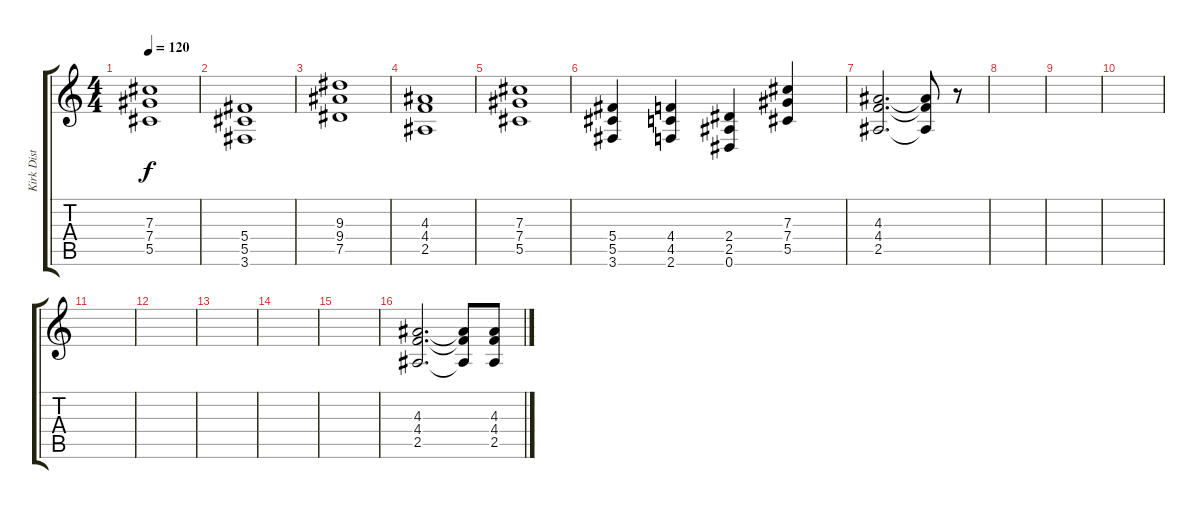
\track ("Kirk Dist" "Kirk Dist") {instrument distortionguitar}
\staff {score tabs}
\tuning (Eb4 Bb3 Gb3 Db3 Ab2 Eb2) {hide}
\ts (4 4)
\tempo 120
\clef g2
\ks c
(7.3 7.4 5.5).1{dy f} |
(5.4 5.5 3.6).1 |
(9.3 9.4 7.5).1 |
(4.3 4.4 2.5).1 |
(7.3 7.4 5.5).1 |
(5.4 5.5 3.6).4 (4.4 4.5 2.6).4 (2.4 2.5 0.6).4 (7.3 7.4 5.5).4 |
(4.3 4.4 2.5).2{d} (4.3{t} 4.4{t} 2.5{t}).8 r.8 |
|
|
|
|
|
|
|
|
(4.3 4.4 2.5).2{d volume 7} (4.3{t} 4.4{t} 2.5{t}).8 (4.3 4.4 2.5).8
